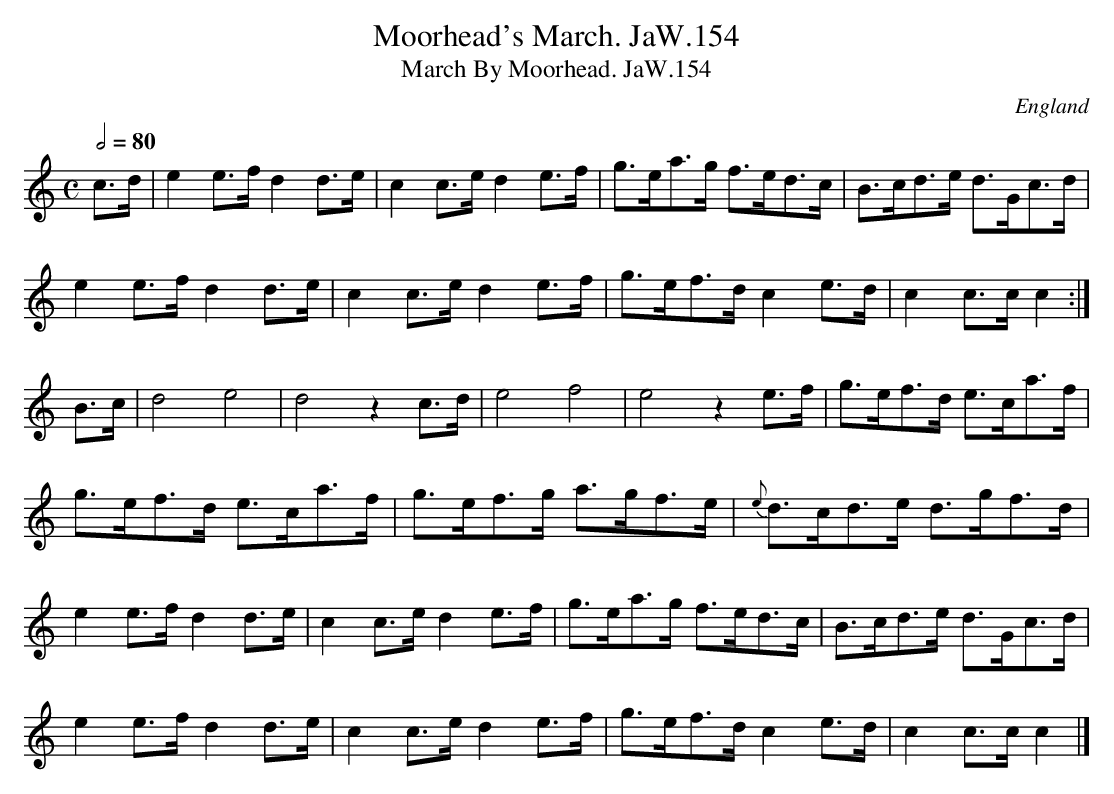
X:1
T:Moorhead's March. JaW.154
T:March By Moorhead. JaW.154
L:1/8
M:C
O:England
Q:1/2=80
K:C
c>d|e2e>f d2d>e|c2c>e d2e>f|g>ea>g f>ed>c|B>cd>e d>Gc>d|!
e2e>f d2d>e|c2c>e d2e>f|g>ef>d c2e>d|c2c>c c2:|!
B>c|d4 e4|d4z2c>d|e4f4|e4z2e>f|g>ef>d e>ca>f|!
g>ef>d e>ca>f|g>ef>g a>gf>e|{e}d>cd>e d>gf>d|!
e2e>f d2d>e|c2c>e d2e>f|g>ea>g f>ed>c|B>cd>e d>Gc>d|!
e2e>f d2d>e|c2c>e d2e>f|g>ef>d c2e>d|c2c>c c2|]
